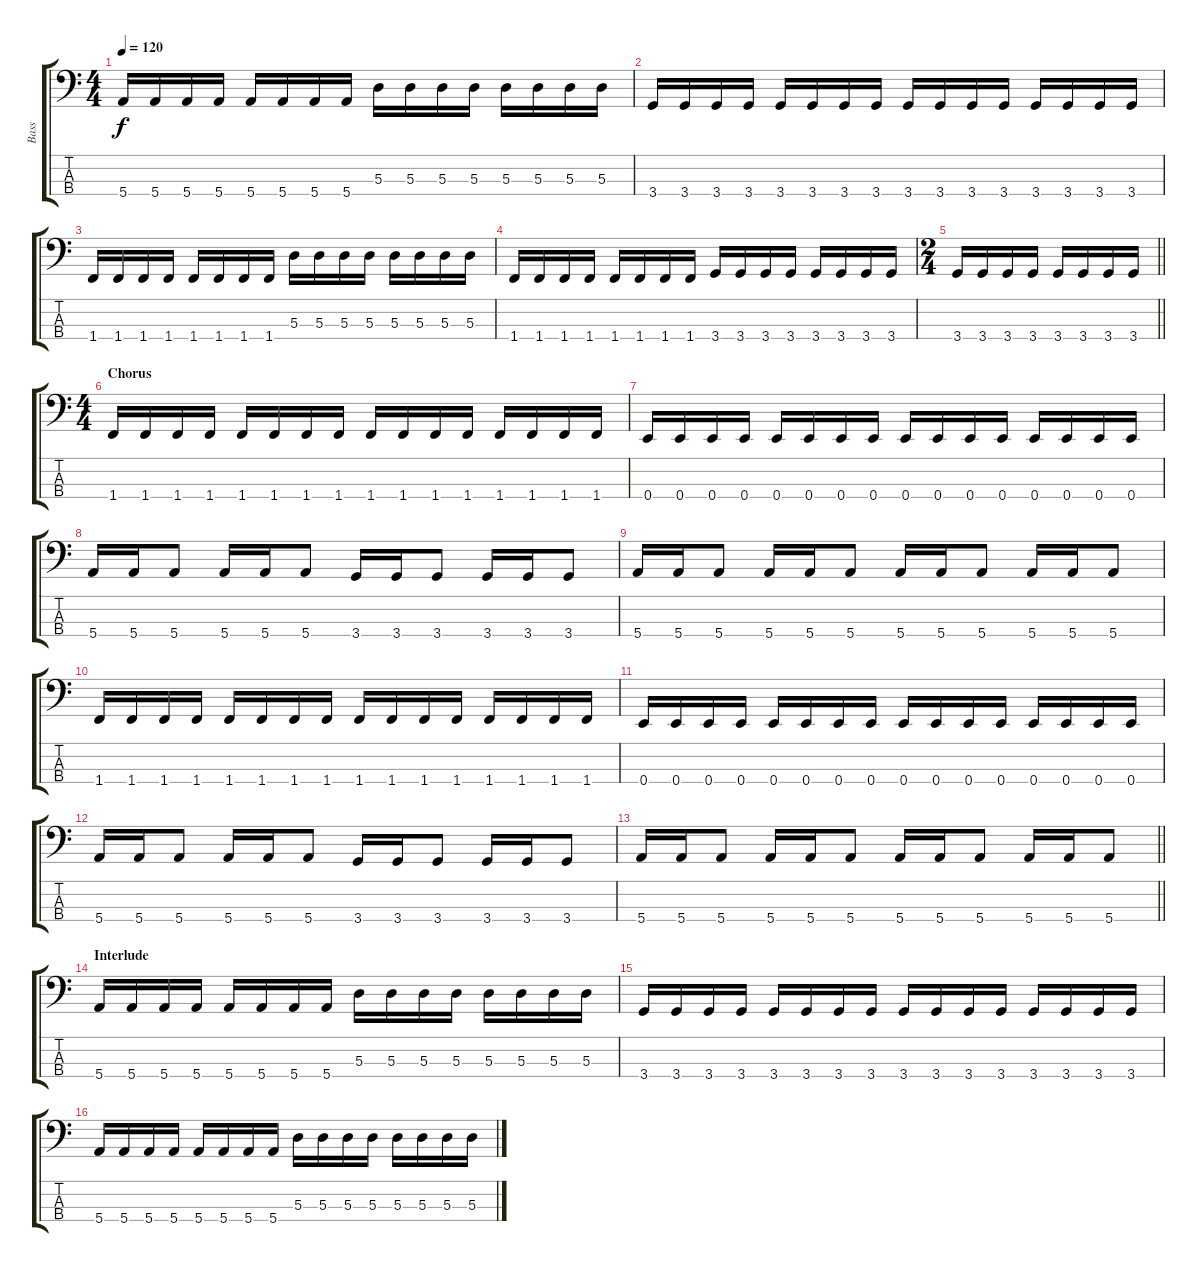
\track ("Bass" "Bass") {instrument electricbassfinger}
\staff {score tabs}
\tuning (G2 D2 A1 E1) {hide}
\ts (4 4)
\tempo 120
\clef f4
\ks c
5.4.16{dy f} 5.4.16 5.4.16 5.4.16 5.4.16 5.4.16 5.4.16 5.4.16 5.3.16 5.3.16 5.3.16 5.3.16 5.3.16 5.3.16 5.3.16 5.3.16 |
3.4.16 3.4.16 3.4.16 3.4.16 3.4.16 3.4.16 3.4.16 3.4.16 3.4.16 3.4.16 3.4.16 3.4.16 3.4.16 3.4.16 3.4.16 3.4.16 |
1.4.16 1.4.16 1.4.16 1.4.16 1.4.16 1.4.16 1.4.16 1.4.16 5.3.16 5.3.16 5.3.16 5.3.16 5.3.16 5.3.16 5.3.16 5.3.16 |
1.4.16 1.4.16 1.4.16 1.4.16 1.4.16 1.4.16 1.4.16 1.4.16 3.4.16 3.4.16 3.4.16 3.4.16 3.4.16 3.4.16 3.4.16 3.4.16 |
\ts (2 4)
\barLineRight lightlight
3.4.16 3.4.16 3.4.16 3.4.16 3.4.16 3.4.16 3.4.16 3.4.16 |
\ts (4 4)
\section ("" "Chorus")
1.4.16 1.4.16 1.4.16 1.4.16 1.4.16 1.4.16 1.4.16 1.4.16 1.4.16 1.4.16 1.4.16 1.4.16 1.4.16 1.4.16 1.4.16 1.4.16 |
0.4.16 0.4.16 0.4.16 0.4.16 0.4.16 0.4.16 0.4.16 0.4.16 0.4.16 0.4.16 0.4.16 0.4.16 0.4.16 0.4.16 0.4.16 0.4.16 |
5.4.16 5.4.16 5.4.8 5.4.16 5.4.16 5.4.8 3.4.16 3.4.16 3.4.8 3.4.16 3.4.16 3.4.8 |
5.4.16 5.4.16 5.4.8 5.4.16 5.4.16 5.4.8 5.4.16 5.4.16 5.4.8 5.4.16 5.4.16 5.4.8 |
1.4.16 1.4.16 1.4.16 1.4.16 1.4.16 1.4.16 1.4.16 1.4.16 1.4.16 1.4.16 1.4.16 1.4.16 1.4.16 1.4.16 1.4.16 1.4.16 |
0.4.16 0.4.16 0.4.16 0.4.16 0.4.16 0.4.16 0.4.16 0.4.16 0.4.16 0.4.16 0.4.16 0.4.16 0.4.16 0.4.16 0.4.16 0.4.16 |
5.4.16 5.4.16 5.4.8 5.4.16 5.4.16 5.4.8 3.4.16 3.4.16 3.4.8 3.4.16 3.4.16 3.4.8 |
\barLineRight lightlight
5.4.16 5.4.16 5.4.8 5.4.16 5.4.16 5.4.8 5.4.16 5.4.16 5.4.8 5.4.16 5.4.16 5.4.8 |
\section ("" "Interlude")
5.4.16 5.4.16 5.4.16 5.4.16 5.4.16 5.4.16 5.4.16 5.4.16 5.3.16 5.3.16 5.3.16 5.3.16 5.3.16 5.3.16 5.3.16 5.3.16 |
3.4.16 3.4.16 3.4.16 3.4.16 3.4.16 3.4.16 3.4.16 3.4.16 3.4.16 3.4.16 3.4.16 3.4.16 3.4.16 3.4.16 3.4.16 3.4.16 |
5.4.16 5.4.16 5.4.16 5.4.16 5.4.16 5.4.16 5.4.16 5.4.16 5.3.16 5.3.16 5.3.16 5.3.16 5.3.16 5.3.16 5.3.16 5.3.16
